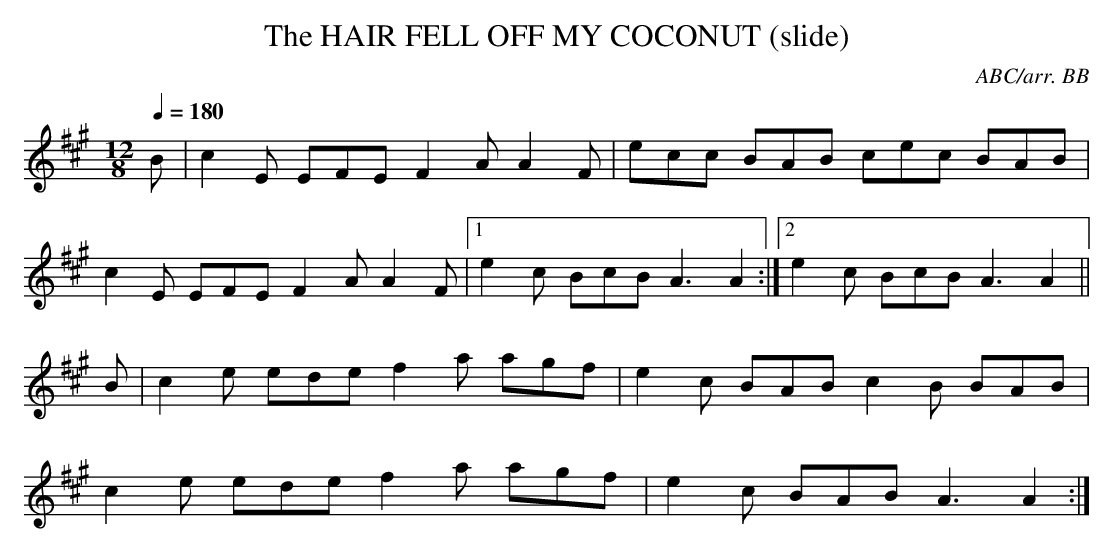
X:1
T:HAIR FELL OFF MY COCONUT (slide), The
C:ABC/arr. BB
Q:1/4=180
L:1/8
M:12/8
K:A
B|c2E EFE F2A A2F|ecc BAB cec BAB |
c2E EFE F2A A2F|1 e2c BcB A3 A2 :|\
[2 e2c BcB A3 A2||
B|c2e ede f2a agf|e2c BAB c2B BAB|
c2e ede f2a agf|e2c BAB A3 A2 :|
